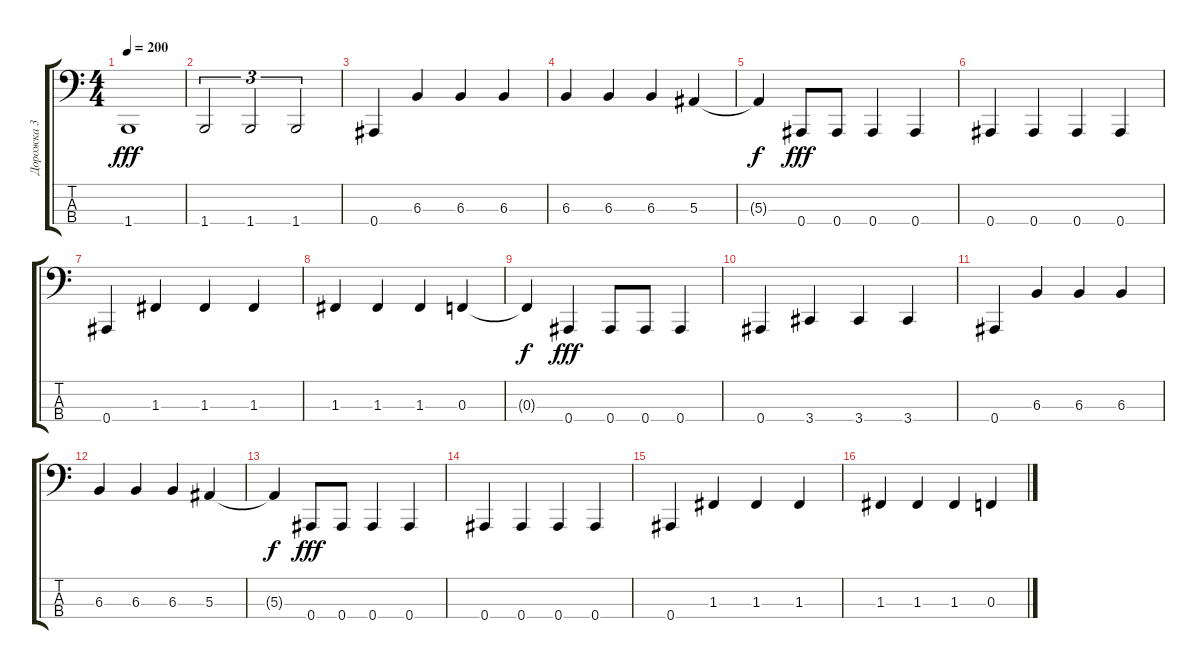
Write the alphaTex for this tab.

\track ("Дорожка 3" "Дорожка 3") {instrument electricbassfinger}
\staff {score tabs}
\tuning (Eb2 Bb1 F1 Bb0) {hide}
\ts (4 4)
\tempo 200
\clef f4
\ks c
1.4.1{dy fff} |
1.4.2{tu (3 2)} 1.4.2{tu (3 2)} 1.4.2{tu (3 2)} |
0.4.4 6.3.4 6.3.4 6.3.4 |
6.3.4 6.3.4 6.3.4 5.3.4 |
5.3{t}.4{dy f} 0.4.8{dy fff} 0.4.8 0.4.4 0.4.4 |
0.4.4 0.4.4 0.4.4 0.4.4 |
0.4.4 1.3.4 1.3.4 1.3.4 |
1.3.4 1.3.4 1.3.4 0.3.4 |
0.3{t}.4{dy f} 0.4.4{dy fff} 0.4.8 0.4.8 0.4.4 |
0.4.4 3.4.4 3.4.4 3.4.4 |
0.4.4 6.3.4 6.3.4 6.3.4 |
6.3.4 6.3.4 6.3.4 5.3.4 |
5.3{t}.4{dy f} 0.4.8{dy fff} 0.4.8 0.4.4 0.4.4 |
0.4.4 0.4.4 0.4.4 0.4.4 |
0.4.4 1.3.4 1.3.4 1.3.4 |
1.3.4 1.3.4 1.3.4 0.3.4
